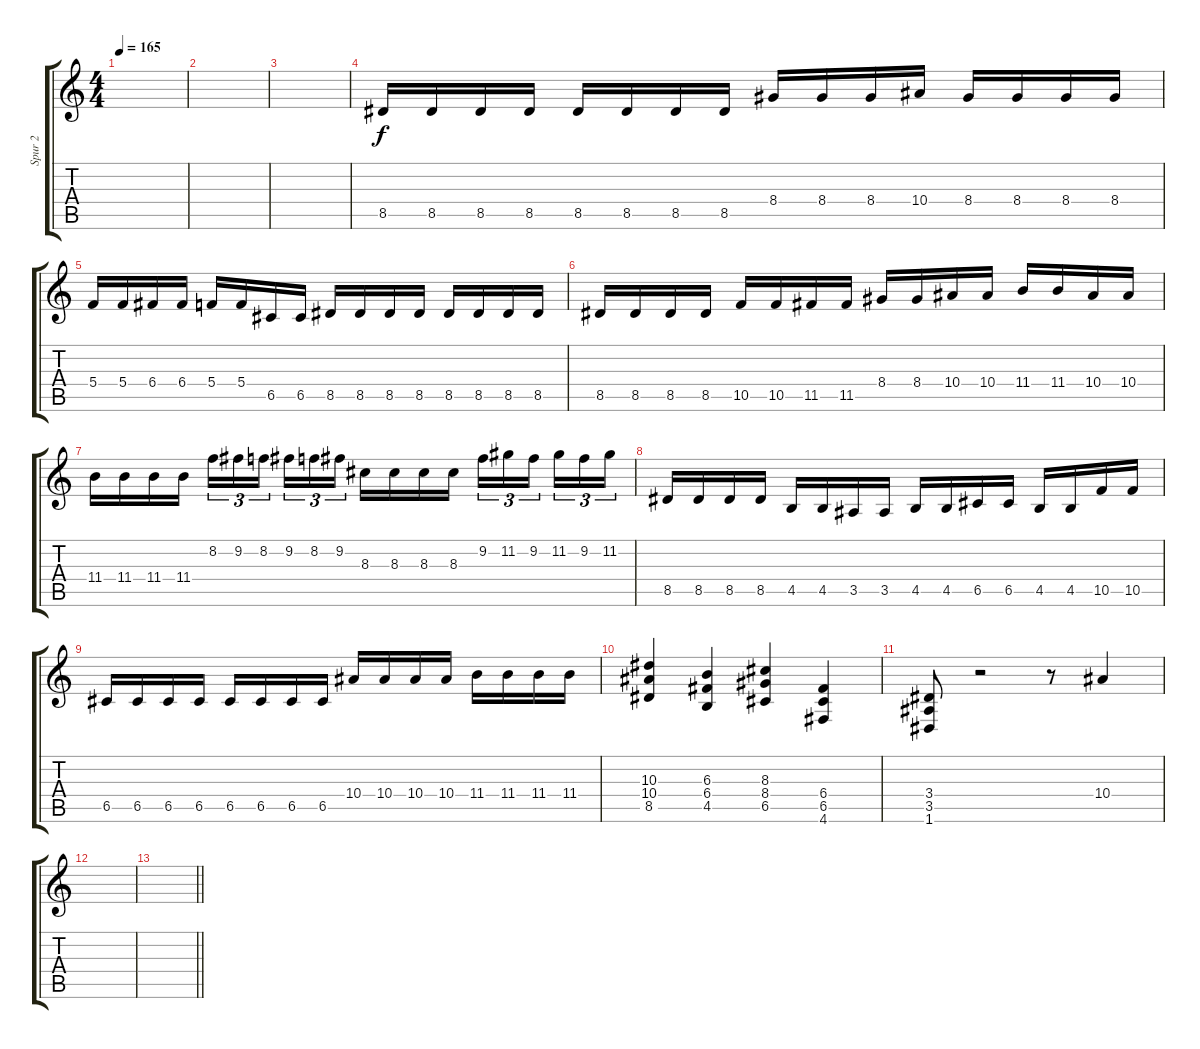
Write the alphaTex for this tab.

\track ("Spur 2" "Spur 2") {instrument distortionguitar}
\staff {score tabs}
\tuning (D4 A3 F3 C3 G2 D2) {hide}
\ts (4 4)
\tempo 165
\clef g2
\ks c
|
|
|
8.5.16 8.5.16 8.5.16 8.5.16 8.5.16 8.5.16 8.5.16 8.5.16 8.4.16 8.4.16 8.4.16 10.4.16 8.4.16 8.4.16 8.4.16 8.4.16 |
5.4.16 5.4.16 6.4.16 6.4.16 5.4.16 5.4.16 6.5.16 6.5.16 8.5.16 8.5.16 8.5.16 8.5.16 8.5.16 8.5.16 8.5.16 8.5.16 |
8.5.16 8.5.16 8.5.16 8.5.16 10.5.16 10.5.16 11.5.16 11.5.16 8.4.16 8.4.16 10.4.16 10.4.16 11.4.16 11.4.16 10.4.16 10.4.16 |
11.4.16 11.4.16 11.4.16 11.4.16 8.2.16{tu (3 2)} 9.2.16{tu (3 2)} 8.2.16{tu (3 2) beam splitsecondary} 9.2.16{tu (3 2)} 8.2.16{tu (3 2)} 9.2.16{tu (3 2)} 8.3.16 8.3.16 8.3.16 8.3.16 9.2.16{tu (3 2)} 11.2.16{tu (3 2)} 9.2.16{tu (3 2) beam splitsecondary} 11.2.16{tu (3 2)} 9.2.16{tu (3 2)} 11.2.16{tu (3 2)} |
8.5.16 8.5.16 8.5.16 8.5.16 4.5.16 4.5.16 3.5.16 3.5.16 4.5.16 4.5.16 6.5.16 6.5.16 4.5.16 4.5.16 10.5.16 10.5.16 |
6.5.16 6.5.16 6.5.16 6.5.16 6.5.16 6.5.16 6.5.16 6.5.16 10.4.16 10.4.16 10.4.16 10.4.16 11.4.16 11.4.16 11.4.16 11.4.16 |
(10.3 10.4 8.5).4 (6.3 6.4 4.5).4 (8.3 8.4 6.5).4 (6.4 6.5 4.6).4 |
(3.4 3.5 1.6).8 r.2 r.8 10.4.4 |
|
\barLineRight lightlight
